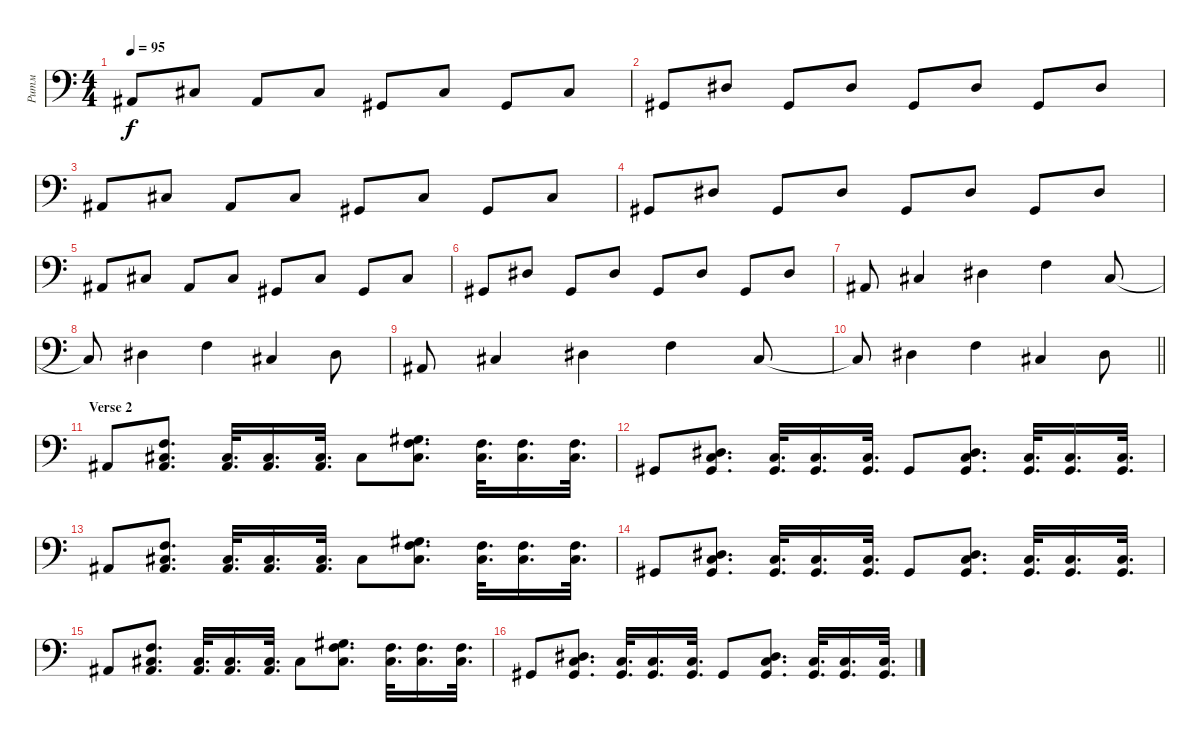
\track ("Ритм" "Ритм") {instrument acousticgrandpiano}
\staff {score}
\tuning (C3 G2 D2 A1 E1 B0) {hide}
\ts (4 4)
\tempo 95
\clef f4
\ks c
3.2.8{dy f} 1.1.8 3.2.8 1.1.8 1.2.8 1.1.8 1.2.8 1.1.8 |
1.2.8 3.1.8 1.2.8 3.1.8 1.2.8 3.1.8 1.2.8 3.1.8 |
3.2.8 1.1.8 3.2.8 1.1.8 1.2.8 1.1.8 1.2.8 1.1.8 |
1.2.8 3.1.8 1.2.8 3.1.8 1.2.8 3.1.8 1.2.8 3.1.8 |
3.2.8 1.1.8 3.2.8 1.1.8 1.2.8 1.1.8 1.2.8 1.1.8 |
1.2.8 3.1.8 1.2.8 3.1.8 1.2.8 3.1.8 1.2.8 3.1.8 |
3.2.8 1.1.4 3.1.4 5.1.4 6.2.8 |
6.2{t}.8 3.1.4 5.1.4 6.2.4 3.1.8 |
3.2.8 1.1.4 3.1.4 5.1.4 6.2.8 |
\barLineRight lightlight
6.2{t}.8 3.1.4 5.1.4 6.2.4 3.1.8 |
\section ("" "Verse 2")
3.2.8 (5.1 6.2 8.3).8{d} (6.2 8.3).32{d} (6.2 8.3).16{d} (6.2 8.3).32{d} 6.2.8 (8.1 10.2 11.3).8{d} (10.2 11.3).32{d} (10.2 11.3).16{d} (10.2 11.3).32{d} |
11.4.8 (0.1 13.3 11.4).8{d} (0.1 11.4).32{d} (0.1 11.4).16{d} (0.1 11.4).32{d} 11.4.8 (0.1 13.3 11.4).8{d} (0.1 11.4).32{d} (0.1 11.4).16{d} (0.1 11.4).32{d} |
8.3.8 (5.1 6.2 8.3).8{d} (6.2 8.3).32{d} (6.2 8.3).16{d} (6.2 8.3).32{d} 6.2.8 (8.1 10.2 11.3).8{d} (10.2 11.3).32{d} (10.2 11.3).16{d} (10.2 11.3).32{d} |
11.4.8 (0.1 13.3 11.4).8{d} (0.1 11.4).32{d} (0.1 11.4).16{d} (0.1 11.4).32{d} 11.4.8 (0.1 13.3 11.4).8{d} (0.1 11.4).32{d} (0.1 11.4).16{d} (0.1 11.4).32{d} |
8.3.8 (5.1 6.2 8.3).8{d} (6.2 8.3).32{d} (6.2 8.3).16{d} (6.2 8.3).32{d} 6.2.8 (8.1 10.2 11.3).8{d} (10.2 11.3).32{d} (10.2 11.3).16{d} (10.2 11.3).32{d} |
11.4.8 (0.1 13.3 11.4).8{d} (0.1 11.4).32{d} (0.1 11.4).16{d} (0.1 11.4).32{d} 11.4.8 (0.1 13.3 11.4).8{d} (0.1 11.4).32{d} (0.1 11.4).16{d} (0.1 11.4).32{d}
